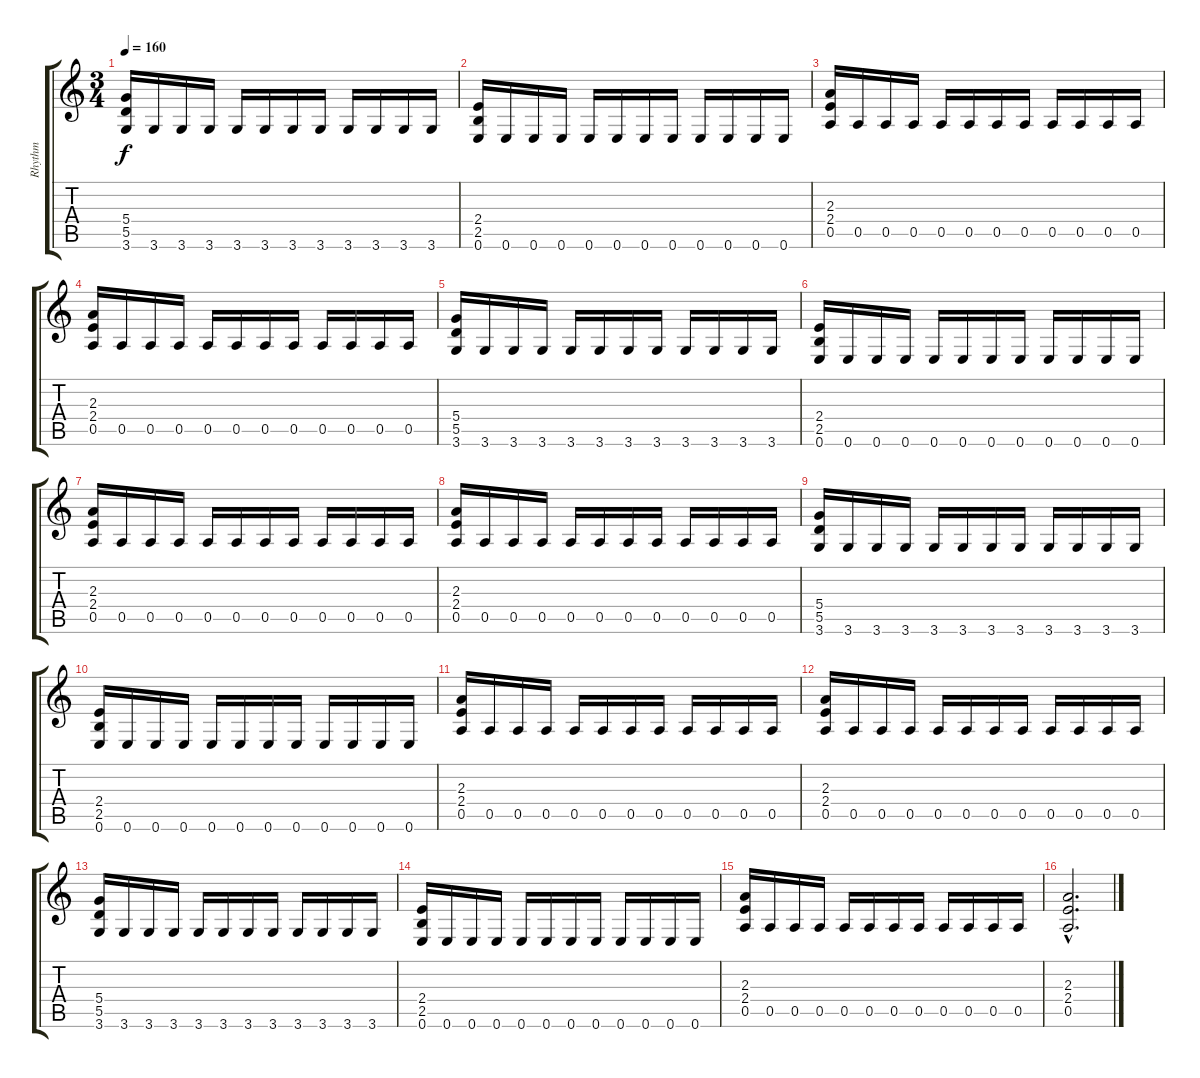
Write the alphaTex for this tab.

\track ("Rhythm" "Rhythm") {instrument distortionguitar}
\staff {score tabs}
\tuning (E4 B3 G3 D3 A2 E2) {hide}
\ts (3 4)
\tempo 160
\clef g2
\ks c
(5.4 5.5 3.6).16{dy f} 3.6.16 3.6.16 3.6.16 3.6.16 3.6.16 3.6.16 3.6.16 3.6.16 3.6.16 3.6.16 3.6.16 |
(2.4 2.5 0.6).16 0.6.16 0.6.16 0.6.16 0.6.16 0.6.16 0.6.16 0.6.16 0.6.16 0.6.16 0.6.16 0.6.16 |
(2.3 2.4 0.5).16 0.5.16 0.5.16 0.5.16 0.5.16 0.5.16 0.5.16 0.5.16 0.5.16 0.5.16 0.5.16 0.5.16 |
(2.3 2.4 0.5).16 0.5.16 0.5.16 0.5.16 0.5.16 0.5.16 0.5.16 0.5.16 0.5.16 0.5.16 0.5.16 0.5.16 |
(5.4 5.5 3.6).16 3.6.16 3.6.16 3.6.16 3.6.16 3.6.16 3.6.16 3.6.16 3.6.16 3.6.16 3.6.16 3.6.16 |
(2.4 2.5 0.6).16 0.6.16 0.6.16 0.6.16 0.6.16 0.6.16 0.6.16 0.6.16 0.6.16 0.6.16 0.6.16 0.6.16 |
(2.3 2.4 0.5).16 0.5.16 0.5.16 0.5.16 0.5.16 0.5.16 0.5.16 0.5.16 0.5.16 0.5.16 0.5.16 0.5.16 |
(2.3 2.4 0.5).16 0.5.16 0.5.16 0.5.16 0.5.16 0.5.16 0.5.16 0.5.16 0.5.16 0.5.16 0.5.16 0.5.16 |
(5.4 5.5 3.6).16 3.6.16 3.6.16 3.6.16 3.6.16 3.6.16 3.6.16 3.6.16 3.6.16 3.6.16 3.6.16 3.6.16 |
(2.4 2.5 0.6).16 0.6.16 0.6.16 0.6.16 0.6.16 0.6.16 0.6.16 0.6.16 0.6.16 0.6.16 0.6.16 0.6.16 |
(2.3 2.4 0.5).16 0.5.16 0.5.16 0.5.16 0.5.16 0.5.16 0.5.16 0.5.16 0.5.16 0.5.16 0.5.16 0.5.16 |
(2.3 2.4 0.5).16 0.5.16 0.5.16 0.5.16 0.5.16 0.5.16 0.5.16 0.5.16 0.5.16 0.5.16 0.5.16 0.5.16 |
(5.4 5.5 3.6).16 3.6.16 3.6.16 3.6.16 3.6.16 3.6.16 3.6.16 3.6.16 3.6.16 3.6.16 3.6.16 3.6.16 |
(2.4 2.5 0.6).16 0.6.16 0.6.16 0.6.16 0.6.16 0.6.16 0.6.16 0.6.16 0.6.16 0.6.16 0.6.16 0.6.16 |
(2.3 2.4 0.5).16 0.5.16 0.5.16 0.5.16 0.5.16 0.5.16 0.5.16 0.5.16 0.5.16 0.5.16 0.5.16 0.5.16 |
(2.3{hac} 2.4{hac} 0.5{hac}).2{d}
